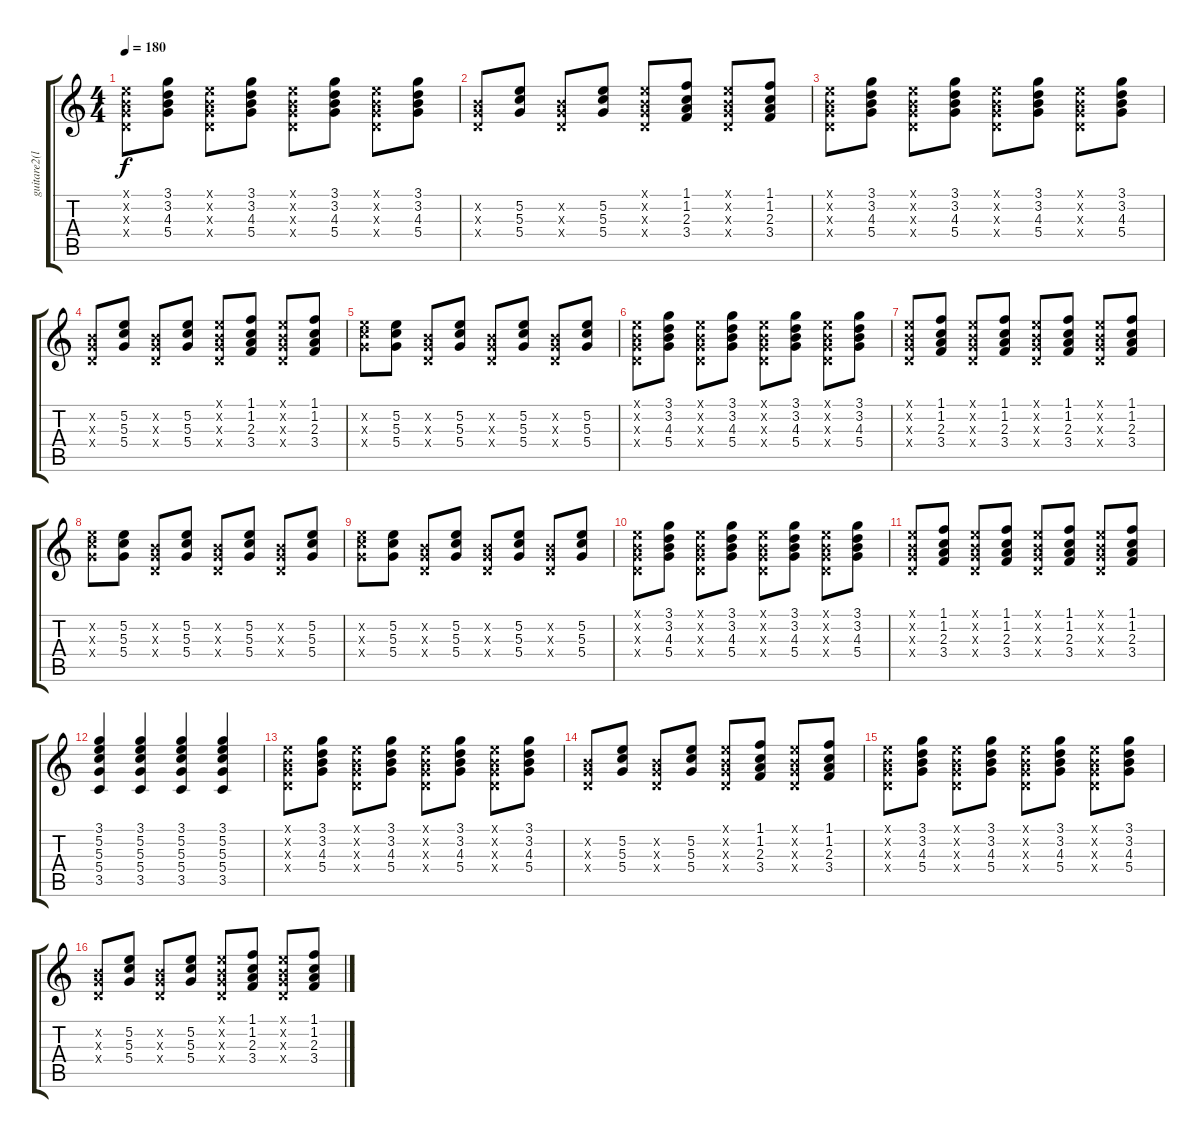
\track ("guitare2(lint)" "guitare2(l") {instrument electricguitarclean}
\staff {score tabs}
\tuning (E4 B3 G3 D3 A2 E2) {hide}
\ts (4 4)
\tempo 180
\clef g2
\ks c
(0.1{x} 0.2{x} 0.3{x} 0.4{x}).8{dy f} (3.1 3.2 4.3 5.4).8 (0.1{x} 0.2{x} 0.3{x} 0.4{x}).8 (3.1 3.2 4.3 5.4).8 (0.1{x} 0.2{x} 0.3{x} 0.4{x}).8 (3.1 3.2 4.3 5.4).8 (0.1{x} 0.2{x} 0.3{x} 0.4{x}).8 (3.1 3.2 4.3 5.4).8 |
(0.2{x} 0.3{x} 0.4{x}).8 (5.2 5.3 5.4).8 (0.2{x} 0.3{x} 0.4{x}).8 (5.2 5.3 5.4).8 (0.1{x} 0.2{x} 0.3{x} 0.4{x}).8 (1.1 1.2 2.3 3.4).8 (0.1{x} 0.2{x} 0.3{x} 0.4{x}).8 (1.1 1.2 2.3 3.4).8 |
(0.1{x} 0.2{x} 0.3{x} 0.4{x}).8 (3.1 3.2 4.3 5.4).8 (0.1{x} 0.2{x} 0.3{x} 0.4{x}).8 (3.1 3.2 4.3 5.4).8 (0.1{x} 0.2{x} 0.3{x} 0.4{x}).8 (3.1 3.2 4.3 5.4).8 (0.1{x} 0.2{x} 0.3{x} 0.4{x}).8 (3.1 3.2 4.3 5.4).8 |
(0.2{x} 0.3{x} 0.4{x}).8 (5.2 5.3 5.4).8 (0.2{x} 0.3{x} 0.4{x}).8 (5.2 5.3 5.4).8 (0.1{x} 0.2{x} 0.3{x} 0.4{x}).8 (1.1 1.2 2.3 3.4).8 (0.1{x} 0.2{x} 0.3{x} 0.4{x}).8 (1.1 1.2 2.3 3.4).8 |
(5.2{x} 5.3{x} 5.4{x}).8 (5.2 5.3 5.4).8 (0.2{x} 0.3{x} 0.4{x}).8 (5.2 5.3 5.4).8 (0.2{x} 0.3{x} 0.4{x}).8 (5.2 5.3 5.4).8 (0.2{x} 0.3{x} 0.4{x}).8 (5.2 5.3 5.4).8 |
(0.1{x} 0.2{x} 0.3{x} 0.4{x}).8 (3.1 3.2 4.3 5.4).8 (0.1{x} 0.2{x} 0.3{x} 0.4{x}).8 (3.1 3.2 4.3 5.4).8 (0.1{x} 0.2{x} 0.3{x} 0.4{x}).8 (3.1 3.2 4.3 5.4).8 (0.1{x} 0.2{x} 0.3{x} 0.4{x}).8 (3.1 3.2 4.3 5.4).8 |
(0.1{x} 0.2{x} 0.3{x} 0.4{x}).8 (1.1 1.2 2.3 3.4).8 (0.1{x} 0.2{x} 0.3{x} 0.4{x}).8 (1.1 1.2 2.3 3.4).8 (0.1{x} 0.2{x} 0.3{x} 0.4{x}).8 (1.1 1.2 2.3 3.4).8 (0.1{x} 0.2{x} 0.3{x} 0.4{x}).8 (1.1 1.2 2.3 3.4).8 |
(5.2{x} 5.3{x} 5.4{x}).8 (5.2 5.3 5.4).8 (0.2{x} 0.3{x} 0.4{x}).8 (5.2 5.3 5.4).8 (0.2{x} 0.3{x} 0.4{x}).8 (5.2 5.3 5.4).8 (0.2{x} 0.3{x} 0.4{x}).8 (5.2 5.3 5.4).8 |
(5.2{x} 5.3{x} 5.4{x}).8 (5.2 5.3 5.4).8 (0.2{x} 0.3{x} 0.4{x}).8 (5.2 5.3 5.4).8 (0.2{x} 0.3{x} 0.4{x}).8 (5.2 5.3 5.4).8 (0.2{x} 0.3{x} 0.4{x}).8 (5.2 5.3 5.4).8 |
(0.1{x} 0.2{x} 0.3{x} 0.4{x}).8 (3.1 3.2 4.3 5.4).8 (0.1{x} 0.2{x} 0.3{x} 0.4{x}).8 (3.1 3.2 4.3 5.4).8 (0.1{x} 0.2{x} 0.3{x} 0.4{x}).8 (3.1 3.2 4.3 5.4).8 (0.1{x} 0.2{x} 0.3{x} 0.4{x}).8 (3.1 3.2 4.3 5.4).8 |
(0.1{x} 0.2{x} 0.3{x} 0.4{x}).8 (1.1 1.2 2.3 3.4).8 (0.1{x} 0.2{x} 0.3{x} 0.4{x}).8 (1.1 1.2 2.3 3.4).8 (0.1{x} 0.2{x} 0.3{x} 0.4{x}).8 (1.1 1.2 2.3 3.4).8 (0.1{x} 0.2{x} 0.3{x} 0.4{x}).8 (1.1 1.2 2.3 3.4).8 |
(3.1 5.2 5.3 5.4 3.5).4 (3.1 5.2 5.3 5.4 3.5).4 (3.1 5.2 5.3 5.4 3.5).4 (3.1 5.2 5.3 5.4 3.5).4 |
(0.1{x} 0.2{x} 0.3{x} 0.4{x}).8 (3.1 3.2 4.3 5.4).8 (0.1{x} 0.2{x} 0.3{x} 0.4{x}).8 (3.1 3.2 4.3 5.4).8 (0.1{x} 0.2{x} 0.3{x} 0.4{x}).8 (3.1 3.2 4.3 5.4).8 (0.1{x} 0.2{x} 0.3{x} 0.4{x}).8 (3.1 3.2 4.3 5.4).8 |
(0.2{x} 0.3{x} 0.4{x}).8 (5.2 5.3 5.4).8 (0.2{x} 0.3{x} 0.4{x}).8 (5.2 5.3 5.4).8 (0.1{x} 0.2{x} 0.3{x} 0.4{x}).8 (1.1 1.2 2.3 3.4).8 (0.1{x} 0.2{x} 0.3{x} 0.4{x}).8 (1.1 1.2 2.3 3.4).8 |
(0.1{x} 0.2{x} 0.3{x} 0.4{x}).8 (3.1 3.2 4.3 5.4).8 (0.1{x} 0.2{x} 0.3{x} 0.4{x}).8 (3.1 3.2 4.3 5.4).8 (0.1{x} 0.2{x} 0.3{x} 0.4{x}).8 (3.1 3.2 4.3 5.4).8 (0.1{x} 0.2{x} 0.3{x} 0.4{x}).8 (3.1 3.2 4.3 5.4).8 |
(0.2{x} 0.3{x} 0.4{x}).8 (5.2 5.3 5.4).8 (0.2{x} 0.3{x} 0.4{x}).8 (5.2 5.3 5.4).8 (0.1{x} 0.2{x} 0.3{x} 0.4{x}).8 (1.1 1.2 2.3 3.4).8 (0.1{x} 0.2{x} 0.3{x} 0.4{x}).8 (1.1 1.2 2.3 3.4).8
